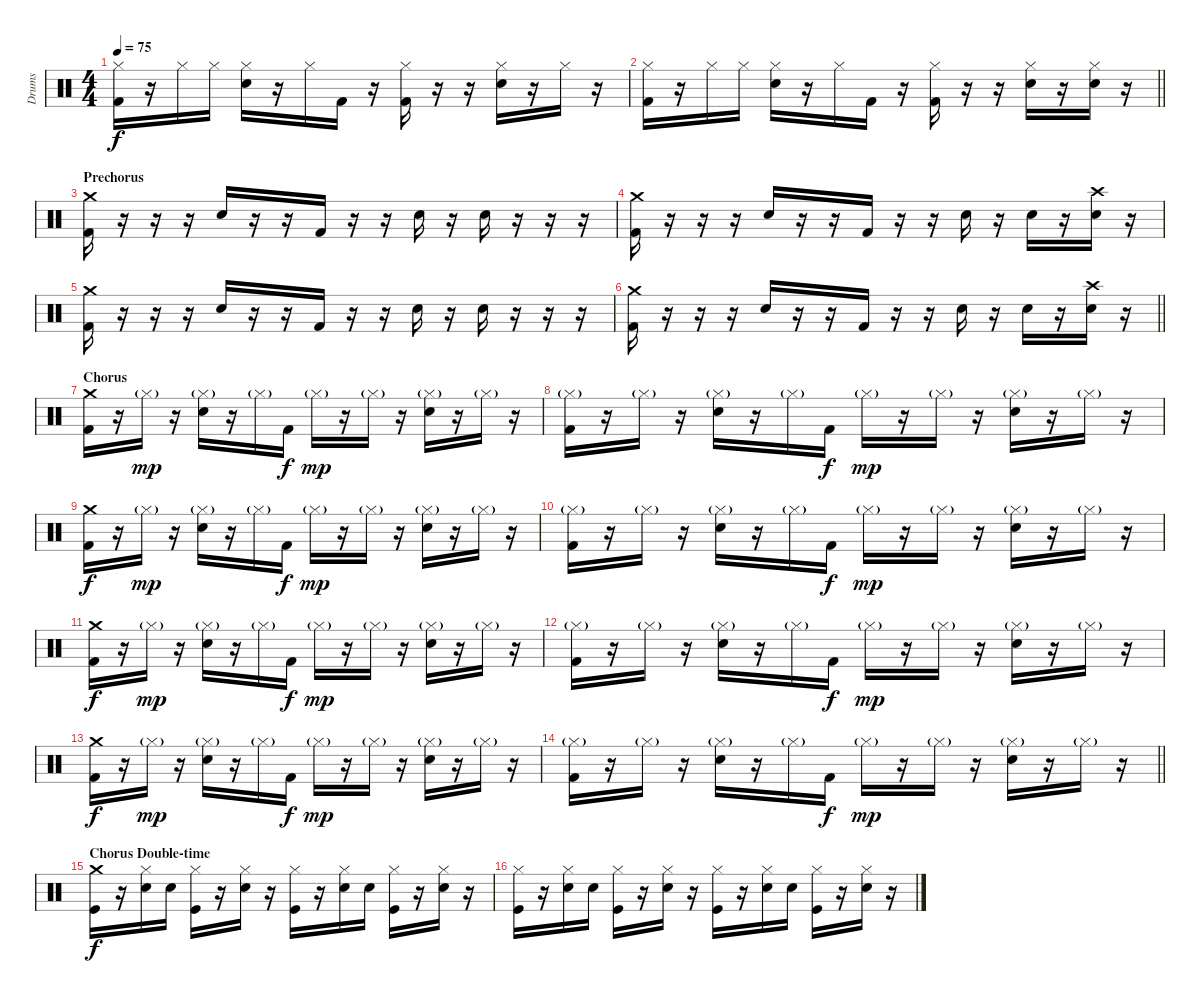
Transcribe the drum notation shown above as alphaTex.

\track ("Drums" "Drums") {instrument percussion}
\staff {score}
\articulation defaults
\ts (4 4)
\tempo 75
\clef neutral
\ks c
("Hi-Hat (closed)" "Kick (hit) 2").16{dy f} r.16 "Hi-Hat (closed)".16 "Hi-Hat (closed)".16 ("Hi-Hat (closed)" "Snare (hit) 2").16 r.16 "Hi-Hat (closed)".16 "Kick (hit) 2".16 r.16 ("Hi-Hat (closed)" "Kick (hit) 2").16 r.16 r.16 ("Hi-Hat (closed)" "Snare (hit) 2").16 r.16 "Hi-Hat (closed)".16 r.16 |
\barLineRight lightlight
("Hi-Hat (closed)" "Kick (hit) 2").16 r.16 "Hi-Hat (closed)".16 "Hi-Hat (closed)".16 ("Hi-Hat (closed)" "Snare (hit) 2").16 r.16 "Hi-Hat (closed)".16 "Kick (hit) 2".16 r.16 ("Hi-Hat (closed)" "Kick (hit) 2").16 r.16 r.16 ("Hi-Hat (closed)" "Snare (hit) 2").16 r.16 ("Hi-Hat (closed)" "Snare (hit) 2").16 r.16 |
\section ("" "Prechorus")
("Crash medium (hit)" "Kick (hit) 2").16 r.16 r.16 r.16 "Snare (hit) 2".16 r.16 r.16 "Kick (hit) 2".16 r.16 r.16 "Snare (hit) 2".16 r.16 "Snare (hit) 2".16 r.16 r.16 r.16 |
("Crash medium (hit)" "Kick (hit) 2").16 r.16 r.16 r.16 "Snare (hit) 2".16 r.16 r.16 "Kick (hit) 2".16 r.16 r.16 "Snare (hit) 2".16 r.16 "Snare (hit) 2".16 r.16 ("Crash high (hit)" "Snare (hit) 2").16 r.16 |
("Crash medium (hit)" "Kick (hit) 2").16 r.16 r.16 r.16 "Snare (hit) 2".16 r.16 r.16 "Kick (hit) 2".16 r.16 r.16 "Snare (hit) 2".16 r.16 "Snare (hit) 2".16 r.16 r.16 r.16 |
\barLineRight lightlight
("Crash medium (hit)" "Kick (hit) 2").16 r.16 r.16 r.16 "Snare (hit) 2".16 r.16 r.16 "Kick (hit) 2".16 r.16 r.16 "Snare (hit) 2".16 r.16 "Snare (hit) 2".16 r.16 ("Crash high (hit)" "Snare (hit) 2").16 r.16 |
\section ("" "Chorus")
("Crash medium (hit)" "Kick (hit) 2").16 r.16 "Hi-Hat (closed)"{g}.16{dy mp} r.16 ("Hi-Hat (closed)"{g} "Snare (hit) 2").16 r.16 "Hi-Hat (closed)"{g}.16 "Kick (hit) 2".16{dy f} "Hi-Hat (closed)"{g}.16{dy mp} r.16 "Hi-Hat (closed)"{g}.16 r.16 ("Hi-Hat (closed)"{g} "Snare (hit) 2").16 r.16 "Hi-Hat (closed)"{g}.16 r.16 |
("Hi-Hat (closed)"{g} "Kick (hit) 2").16 r.16 "Hi-Hat (closed)"{g}.16 r.16 ("Hi-Hat (closed)"{g} "Snare (hit) 2").16 r.16 "Hi-Hat (closed)"{g}.16 "Kick (hit) 2".16{dy f} "Hi-Hat (closed)"{g}.16{dy mp} r.16 "Hi-Hat (closed)"{g}.16 r.16 ("Hi-Hat (closed)"{g} "Snare (hit) 2").16 r.16 "Hi-Hat (closed)"{g}.16 r.16 |
("Crash medium (hit)" "Kick (hit) 2").16{dy f} r.16 "Hi-Hat (closed)"{g}.16{dy mp} r.16 ("Hi-Hat (closed)"{g} "Snare (hit) 2").16 r.16 "Hi-Hat (closed)"{g}.16 "Kick (hit) 2".16{dy f} "Hi-Hat (closed)"{g}.16{dy mp} r.16 "Hi-Hat (closed)"{g}.16 r.16 ("Hi-Hat (closed)"{g} "Snare (hit) 2").16 r.16 "Hi-Hat (closed)"{g}.16 r.16 |
("Hi-Hat (closed)"{g} "Kick (hit) 2").16 r.16 "Hi-Hat (closed)"{g}.16 r.16 ("Hi-Hat (closed)"{g} "Snare (hit) 2").16 r.16 "Hi-Hat (closed)"{g}.16 "Kick (hit) 2".16{dy f} "Hi-Hat (closed)"{g}.16{dy mp} r.16 "Hi-Hat (closed)"{g}.16 r.16 ("Hi-Hat (closed)"{g} "Snare (hit) 2").16 r.16 "Hi-Hat (closed)"{g}.16 r.16 |
("Crash medium (hit)" "Kick (hit) 2").16{dy f} r.16 "Hi-Hat (closed)"{g}.16{dy mp} r.16 ("Hi-Hat (closed)"{g} "Snare (hit) 2").16 r.16 "Hi-Hat (closed)"{g}.16 "Kick (hit) 2".16{dy f} "Hi-Hat (closed)"{g}.16{dy mp} r.16 "Hi-Hat (closed)"{g}.16 r.16 ("Hi-Hat (closed)"{g} "Snare (hit) 2").16 r.16 "Hi-Hat (closed)"{g}.16 r.16 |
("Hi-Hat (closed)"{g} "Kick (hit) 2").16 r.16 "Hi-Hat (closed)"{g}.16 r.16 ("Hi-Hat (closed)"{g} "Snare (hit) 2").16 r.16 "Hi-Hat (closed)"{g}.16 "Kick (hit) 2".16{dy f} "Hi-Hat (closed)"{g}.16{dy mp} r.16 "Hi-Hat (closed)"{g}.16 r.16 ("Hi-Hat (closed)"{g} "Snare (hit) 2").16 r.16 "Hi-Hat (closed)"{g}.16 r.16 |
("Crash medium (hit)" "Kick (hit) 2").16{dy f} r.16 "Hi-Hat (closed)"{g}.16{dy mp} r.16 ("Hi-Hat (closed)"{g} "Snare (hit) 2").16 r.16 "Hi-Hat (closed)"{g}.16 "Kick (hit) 2".16{dy f} "Hi-Hat (closed)"{g}.16{dy mp} r.16 "Hi-Hat (closed)"{g}.16 r.16 ("Hi-Hat (closed)"{g} "Snare (hit) 2").16 r.16 "Hi-Hat (closed)"{g}.16 r.16 |
\barLineRight lightlight
("Hi-Hat (closed)"{g} "Kick (hit) 2").16 r.16 "Hi-Hat (closed)"{g}.16 r.16 ("Hi-Hat (closed)"{g} "Snare (hit) 2").16 r.16 "Hi-Hat (closed)"{g}.16 "Kick (hit) 2".16{dy f} "Hi-Hat (closed)"{g}.16{dy mp} r.16 "Hi-Hat (closed)"{g}.16 r.16 ("Hi-Hat (closed)"{g} "Snare (hit) 2").16 r.16 "Hi-Hat (closed)"{g}.16 r.16 |
\section ("" "Chorus Double-time")
("Crash medium (hit)" "Kick (hit)").16{dy f} r.16 ("Hi-Hat (closed)" "Electric Snare (hit)").16 "Electric Snare (hit)".16 ("Hi-Hat (closed)" "Kick (hit)").16 r.16 ("Hi-Hat (closed)" "Electric Snare (hit)").16 r.16 ("Hi-Hat (closed)" "Kick (hit)").16 r.16 ("Hi-Hat (closed)" "Electric Snare (hit)").16 "Electric Snare (hit)".16 ("Hi-Hat (closed)" "Kick (hit)").16 r.16 ("Hi-Hat (closed)" "Electric Snare (hit)").16 r.16 |
("Hi-Hat (closed)" "Kick (hit)").16 r.16 ("Hi-Hat (closed)" "Electric Snare (hit)").16 "Electric Snare (hit)".16 ("Hi-Hat (closed)" "Kick (hit)").16 r.16 ("Hi-Hat (closed)" "Electric Snare (hit)").16 r.16 ("Hi-Hat (closed)" "Kick (hit)").16 r.16 ("Hi-Hat (closed)" "Electric Snare (hit)").16 "Electric Snare (hit)".16 ("Hi-Hat (closed)" "Kick (hit)").16 r.16 ("Hi-Hat (closed)" "Electric Snare (hit)").16 r.16
